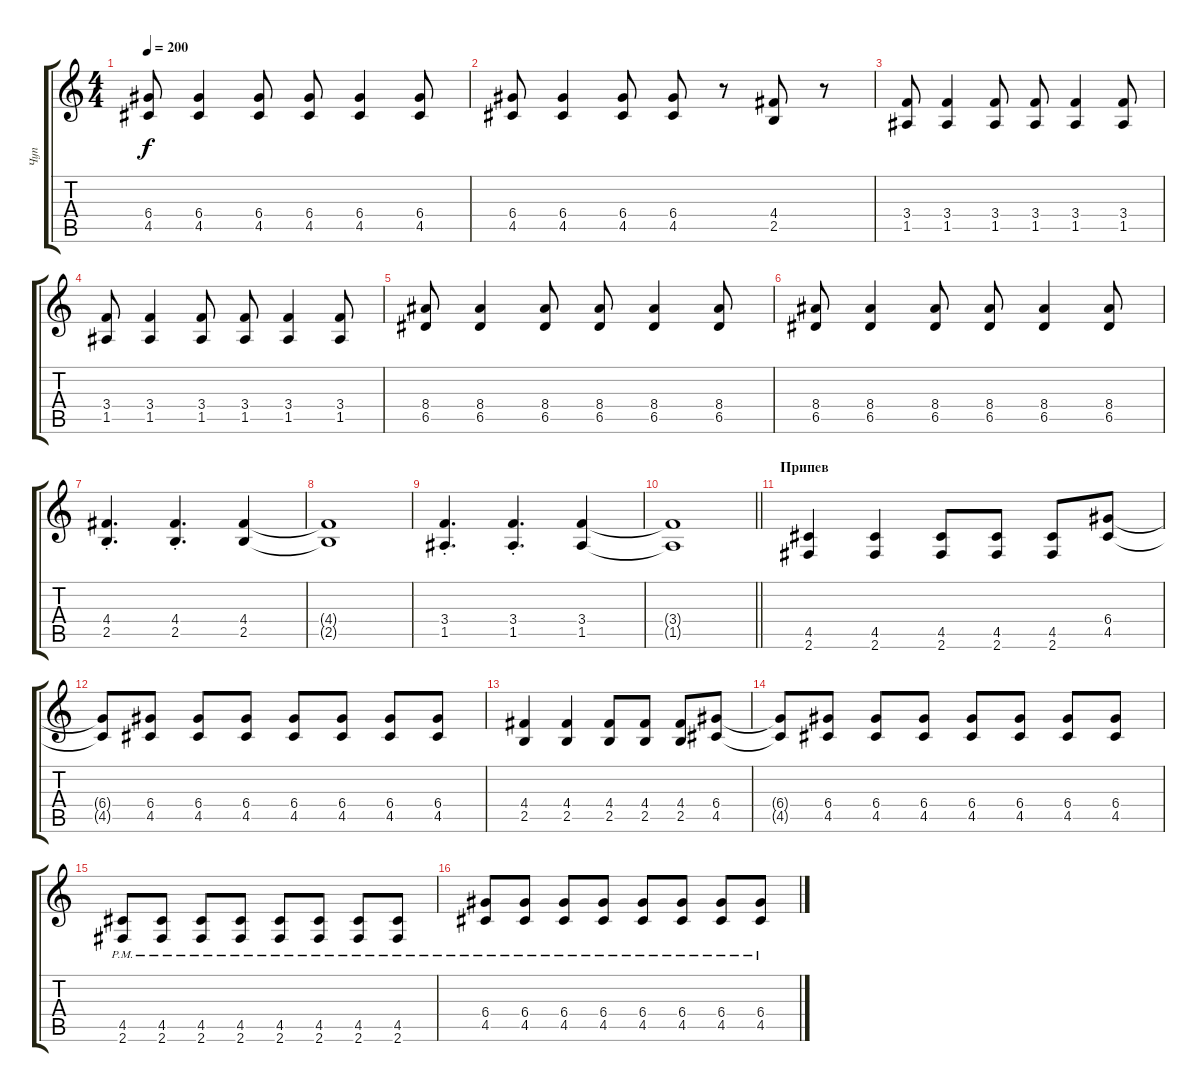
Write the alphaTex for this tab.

\track ("Чуп" "Чуп") {instrument overdrivenguitar}
\staff {score tabs}
\tuning (E4 B3 G3 D3 A2 E2) {hide}
\ts (4 4)
\tempo 200
\clef g2
\ks c
(6.4 4.5).8{dy f} (6.4 4.5).4 (6.4 4.5).8 (6.4 4.5).8 (6.4 4.5).4 (6.4 4.5).8 |
(6.4 4.5).8 (6.4 4.5).4 (6.4 4.5).8 (6.4 4.5).8 r.8 (4.4 2.5).8 r.8 |
(3.4 1.5).8 (3.4 1.5).4 (3.4 1.5).8 (3.4 1.5).8 (3.4 1.5).4 (3.4 1.5).8 |
(3.4 1.5).8 (3.4 1.5).4 (3.4 1.5).8 (3.4 1.5).8 (3.4 1.5).4 (3.4 1.5).8 |
(8.4 6.5).8 (8.4 6.5).4 (8.4 6.5).8 (8.4 6.5).8 (8.4 6.5).4 (8.4 6.5).8 |
(8.4 6.5).8 (8.4 6.5).4 (8.4 6.5).8 (8.4 6.5).8 (8.4 6.5).4 (8.4 6.5).8 |
(4.4{st} 2.5{st}).4{d} (4.4{st} 2.5{st}).4{d} (4.4 2.5).4 |
(4.4{t} 2.5{t}).1 |
(3.4{st} 1.5{st}).4{d} (3.4{st} 1.5{st}).4{d} (3.4 1.5).4 |
\barLineRight lightlight
(3.4{t} 1.5{t}).1 |
\section ("" "Припев")
(4.5 2.6).4 (4.5 2.6).4 (4.5 2.6).8 (4.5 2.6).8 (4.5 2.6).8 (6.4 4.5).8 |
(6.4{t} 4.5{t}).8 (6.4 4.5).8 (6.4 4.5).8 (6.4 4.5).8 (6.4 4.5).8 (6.4 4.5).8 (6.4 4.5).8 (6.4 4.5).8 |
(4.4 2.5).4 (4.4 2.5).4 (4.4 2.5).8 (4.4 2.5).8 (4.4 2.5).8 (6.4 4.5).8 |
(6.4{t} 4.5{t}).8 (6.4 4.5).8 (6.4 4.5).8 (6.4 4.5).8 (6.4 4.5).8 (6.4 4.5).8 (6.4 4.5).8 (6.4 4.5).8 |
(4.5{pm} 2.6{pm}).8 (4.5{pm} 2.6{pm}).8 (4.5{pm} 2.6{pm}).8 (4.5{pm} 2.6{pm}).8 (4.5{pm} 2.6{pm}).8 (4.5{pm} 2.6{pm}).8 (4.5{pm} 2.6{pm}).8 (4.5{pm} 2.6{pm}).8 |
(6.4{pm} 4.5{pm}).8 (6.4{pm} 4.5{pm}).8 (6.4{pm} 4.5{pm}).8 (6.4{pm} 4.5{pm}).8 (6.4{pm} 4.5{pm}).8 (6.4{pm} 4.5{pm}).8 (6.4{pm} 4.5{pm}).8 (6.4{pm} 4.5{pm}).8
